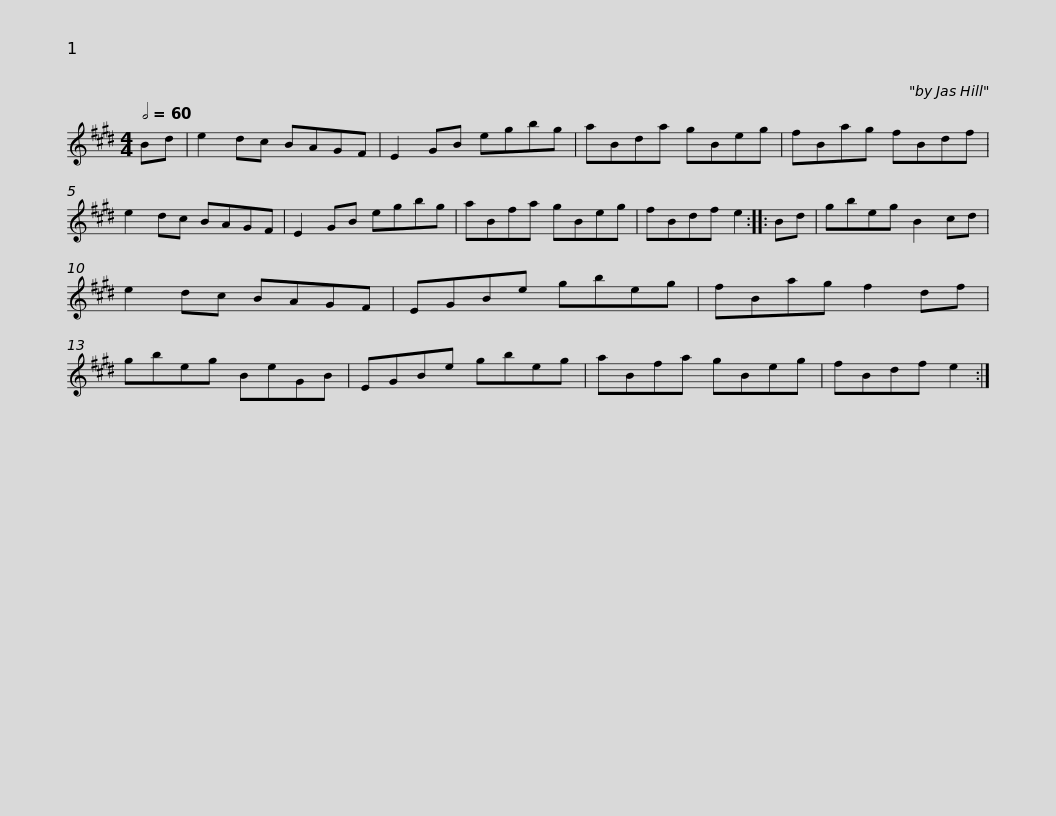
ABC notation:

X:1
L:1/8
Q:1/2=60
M:4/4
I:linebreak $
K:E
V:1 treble
V:1
 Bd | e2 dc BAGF | E2 GB egbg | aBda gBeg | fBag fBdf | %5
 e2 dc BAGF |$ E2 GB egbg | aBfa gBeg | fBdf e2 :: Bd | %10
 gbeg B2 cd | e2 dc BAGF |$ EGBe gbeg | fBag f2 df | gbeg BeGB | %15
 EGBe gbeg | aBfa gBeg |$ fBdf e2 :| %18
